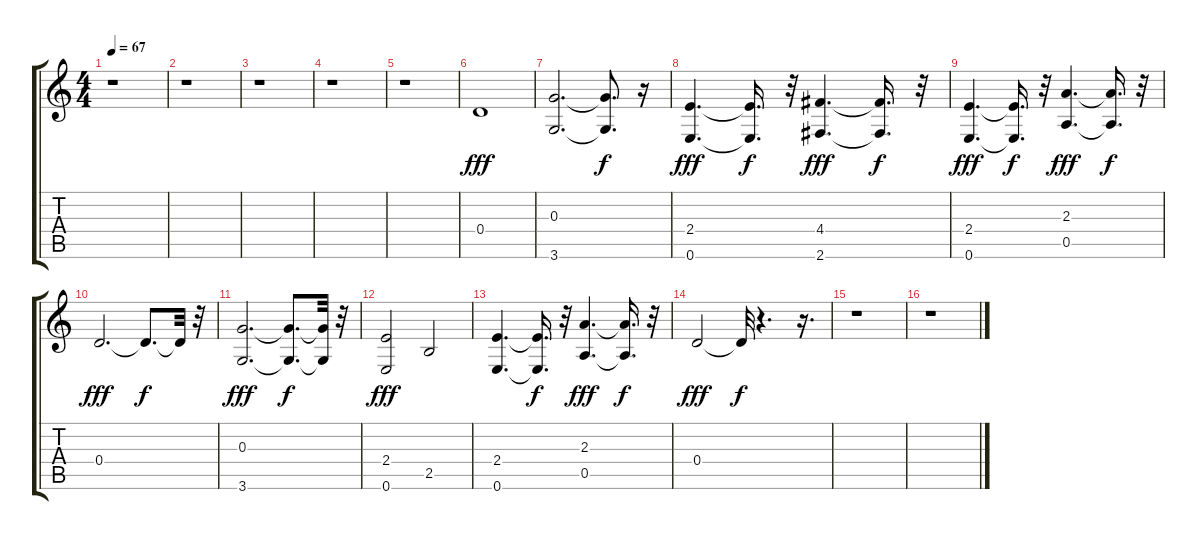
\track "" {instrument distortionguitar}
\staff {score tabs}
\tuning (E4 B3 G3 D3 A2 E2) {hide}
\ts (4 4)
\tempo 67
\clef g2
\ks c
r.1{dy f} |
r.1 |
r.1 |
r.1 |
r.1 |
0.4.1{dy fff} |
(0.3 3.6).2{d} (0.3{t} 3.6{t}).8{d dy f} r.16 |
(2.4 0.6).4{d dy fff} (2.4{t} 0.6{t}).16{d dy f} r.32 (4.4 2.6).4{d dy fff} (4.4{t} 2.6{t}).16{d dy f} r.32 |
(2.4 0.6).4{d dy fff} (2.4{t} 0.6{t}).16{d dy f} r.32 (2.3 0.5).4{d dy fff} (2.3{t} 0.5{t}).16{d dy f} r.32 |
0.4.2{d dy fff} 0.4{t}.8{d dy f} 0.4{t}.32 r.32 |
(0.3 3.6).2{d dy fff} (0.3{t} 3.6{t}).8{d dy f} (0.3{t} 3.6{t}).32 r.32 |
(2.4 0.6).2{dy fff} 2.5.2 |
(2.4 0.6).4{d} (2.4{t} 0.6{t}).16{d dy f} r.32 (2.3 0.5).4{d dy fff} (2.3{t} 0.5{t}).16{d dy f} r.32 |
0.4.2{dy fff} 0.4{t}.32{dy f} r.4{d} r.16{d} |
r.1 |
r.1
